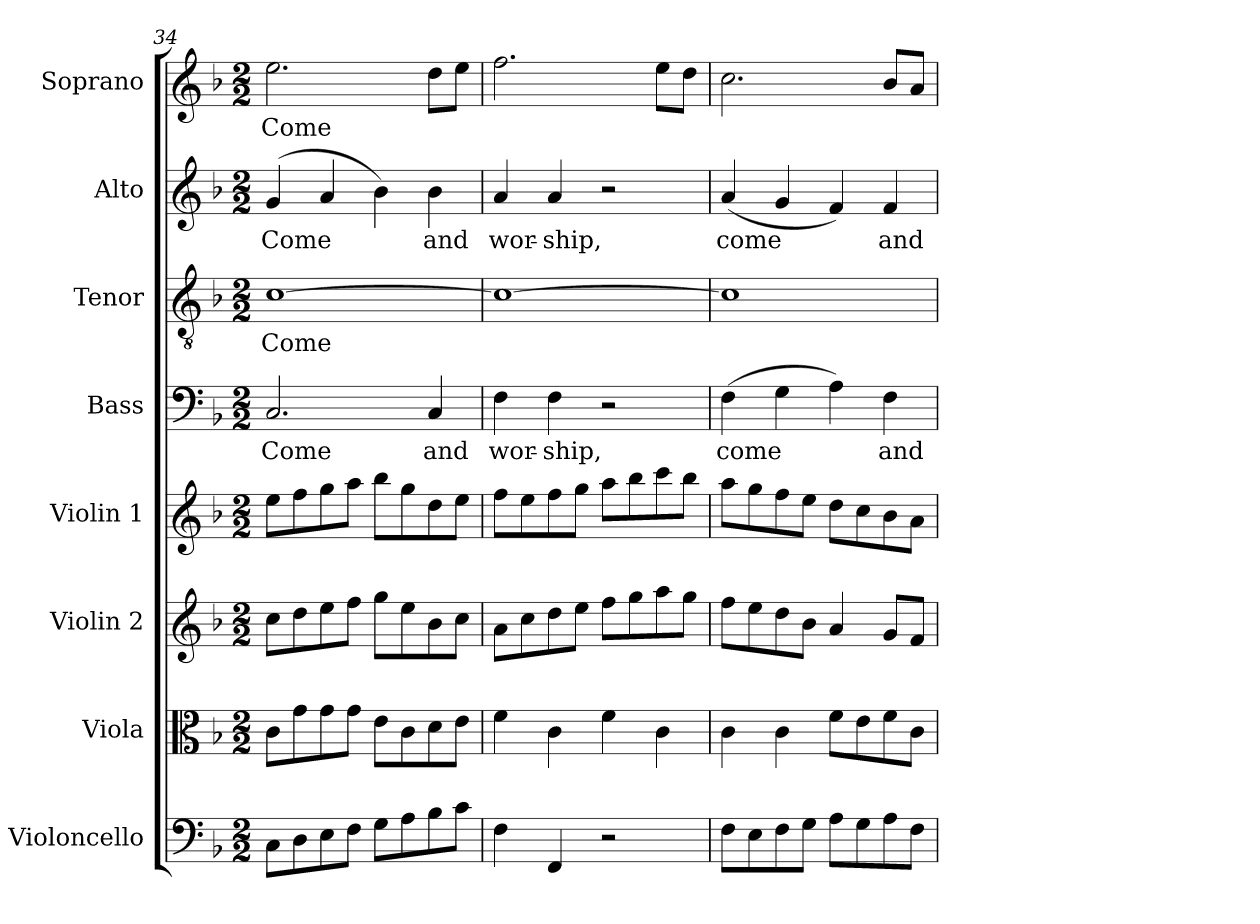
**kern	**kern	**kern	**kern	**kern	**text	**kern	**text	**kern	**text	**kern	**text
*part8	*part7	*part6	*part5	*part4	*part4	*part3	*part3	*part2	*part2	*part1	*part1
*staff8	*staff7	*staff6	*staff5	*staff4	*staff4	*staff3	*staff3	*staff2	*staff2	*staff1	*staff1
*I"Violoncello	*I"Viola	*I"Violin 2	*I"Violin 1	*I"Bass	*	*I"Tenor	*	*I"Alto	*	*I"Soprano	*
*I'Vc.	*I'Vla.	*I'Vln. 2	*I'Vln. 1	*I'B.	*	*I'T.	*	*I'A.	*	*I'S.	*
*clefF4	*clefC3	*clefG2	*clefG2	*clefF4	*	*clefGv2	*	*clefG2	*	*clefG2	*
*	*	*	*	*	*	*ITrd7c12	*	*	*	*	*
*k[b-]	*k[b-]	*k[b-]	*k[b-]	*k[b-]	*	*k[b-]	*	*k[b-]	*	*k[b-]	*
*F:	*F:	*F:	*F:	*F:	*	*F:	*	*F:	*	*F:	*
*M2/2	*M2/2	*M2/2	*M2/2	*M2/2	*	*M2/2	*	*M2/2	*	*M2/2	*
=34	=34	=34	=34	=34	=34	=34	=34	=34	=34	=34	=34
!	!	!	!	!	!LO:LY:b:color=#000000	!	!	!	!	!	!
!	!	!	!	!	!	!	!LO:LY:b:color=#000000	!	!	!	!
!	!	!	!	!	!	!	!	!	!LO:LY:b:color=#000000	!	!
!	!	!	!	!	!	!	!	!	!	!	!LO:LY:b:color=#000000
8Ci\L	8ci\L	8cci\L	8eei\L	2.Ci/	Come	[1Ci	Come	(4gi/	Come	2.eei\	Come
8Di\	8gi\	8ddi\	8ffi\	.	.	.	.	.	.	.	.
8Ei\	8gi\	8eei\	8ggi\	.	.	.	.	4ai/	.	.	.
8Fi\J	8gi\J	8ffi\J	8aai\J	.	.	.	.	.	.	.	.
8Gi\L	8ei\L	8ggi\L	8bb-i\L	.	.	.	.	4b-i\)	.	.	.
8Ai\	8ci\	8eei\	8ggi\	.	.	.	.	.	.	.	.
!	!	!	!	!	!LO:LY:b:color=#000000	!	!	!	!	!	!
!	!	!	!	!	!	!	!	!	!LO:LY:b:color=#000000	!	!
8B-i\	8di\	8b-i\	8ddi\	4Ci/	and	.	.	4b-i\	and	8ddi\L	.
8ci\J	8ei\J	8cci\J	8eei\J	.	.	.	.	.	.	8eei\J	.
=35	=35	=35	=35	=35	=35	=35	=35	=35	=35	=35	=35
!	!	!	!	!	!LO:LY:b:color=#000000	!	!	!	!	!	!
!	!	!	!	!	!	!	!	!	!LO:LY:b:color=#000000	!	!
4Fi\	4fi\	8ai\L	8ffi\L	4Fi\	wor-	1Ci_	.	4ai/	wor-	2.ffi\	.
.	.	8cci\	8eei\	.	.	.	.	.	.	.	.
!	!	!	!	!	!LO:LY:b:color=#000000	!	!	!	!	!	!
!	!	!	!	!	!	!	!	!	!LO:LY:b:color=#000000	!	!
4FFi/	4ci\	8ddi\	8ffi\	4Fi\	-ship,	.	.	4ai/	-ship,	.	.
.	.	8eei\J	8ggi\J	.	.	.	.	.	.	.	.
2r	4fi\	8ffi\L	8aai\L	2r	.	.	.	2r	.	.	.
.	.	8ggi\	8bb-i\	.	.	.	.	.	.	.	.
.	4ci\	8aai\	8ccci\	.	.	.	.	.	.	8eei\L	.
.	.	8ggi\J	8bb-i\J	.	.	.	.	.	.	8ddi\J	.
=36	=36	=36	=36	=36	=36	=36	=36	=36	=36	=36	=36
!	!	!	!	!	!LO:LY:b:color=#000000	!	!	!	!	!	!
!	!	!	!	!	!	!	!	!	!LO:LY:b:color=#000000	!	!
8Fi\L	4ci\	8ffi\L	8aai\L	(4Fi\	come	1Ci]	.	(4ai/	come	2.cci\	.
8Ei\	.	8eei\	8ggi\	.	.	.	.	.	.	.	.
8Fi\	4ci\	8ddi\	8ffi\	4Gi\	.	.	.	4gi/	.	.	.
8Gi\J	.	8b-i\J	8eei\J	.	.	.	.	.	.	.	.
8Ai\L	8fi\L	4ai/	8ddi\L	4Ai\)	.	.	.	4fi/)	.	.	.
8Gi\	8ei\	.	8cci\	.	.	.	.	.	.	.	.
!	!	!	!	!	!LO:LY:b:color=#000000	!	!	!	!	!	!
!	!	!	!	!	!	!	!	!	!LO:LY:b:color=#000000	!	!
8Ai\	8fi\	8gi/L	8b-i\	4Fi\	and	.	.	4fi/	and	8b-i/L	.
8Fi\J	8ci\J	8fi/J	8ai\J	.	.	.	.	.	.	8ai/J	.
=	=	=	=	=	=	=	=	=	=	=	=
*-	*-	*-	*-	*-	*-	*-	*-	*-	*-	*-	*-
